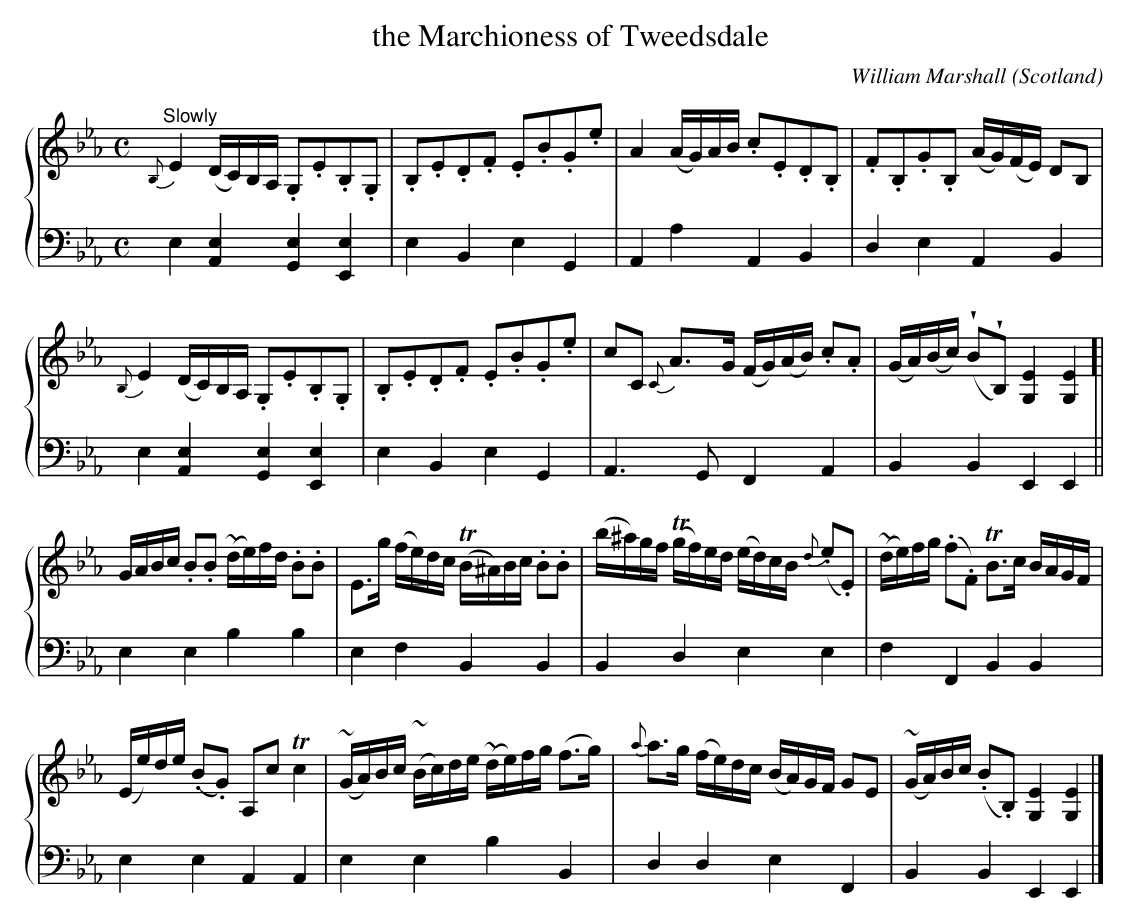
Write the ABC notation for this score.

X:1
T:the Marchioness of Tweedsdale
C:William Marshall
L:1/8
M:C
O:Scotland
K:Eb major
%%staves {1 2}
V:1
"^Slowly"
{B,}E2 (D/C/)B,/A,/ .G,.E.B,.G, | .B,.E.D.F .E.B.G.e | \
A2 (A/G/)A/B/ .c.E.D.B, | .F.B,.G.B, (A/G/)(F/E/) DB, |
{B,}E2 (D/C/)B,/A,/ .G,.E.B,.G, | .B,.E.D.F .E.B.G.e | \
cC {C}A>G (F/G/)(A/B/) .c.A | (G/A/)(B/c/) (!wedge!B!wedge!B,) [G,E]2 [G,E]2 [|
G/A/B/c/ .B.B (~d/e/)f/d/ .B.B | E>g (f/e/)d/c/ (!trill!B/^A/)B/c/ .B.B | \
(b/^a/)g/f/ (!trill!g/f/)e/d/ (e/d/)c/B/ {d}(.e.E) | (~d/e/)f/g/ (.f.F) !trill!B>c B/A/G/F/ |
(E/e/)d/e/ (.B.G) A,c !trill!c2 | (~G/A/)B/c/ (~B/c/)d/e/ (~d/e/)f/g/ (f>g) | \
{a}a>g (f/e/)d/c/ (B/A/)G/F/ GE | (~G/A/)B/c/ (.B.B,) [G,E]2 [G,E]2 |]
V:2 clef=bass octave=-2
L:1/4
e [Ae] [Ge] [Ee] | e B e G | A a A B | d e A B | e [Ae] [Ge] [Ee] | e B e G | A>GFA | BBEE || \
eebb | efBB | Bdee | fFBB | eeAA | eebB | ddeF | BBEE |]
